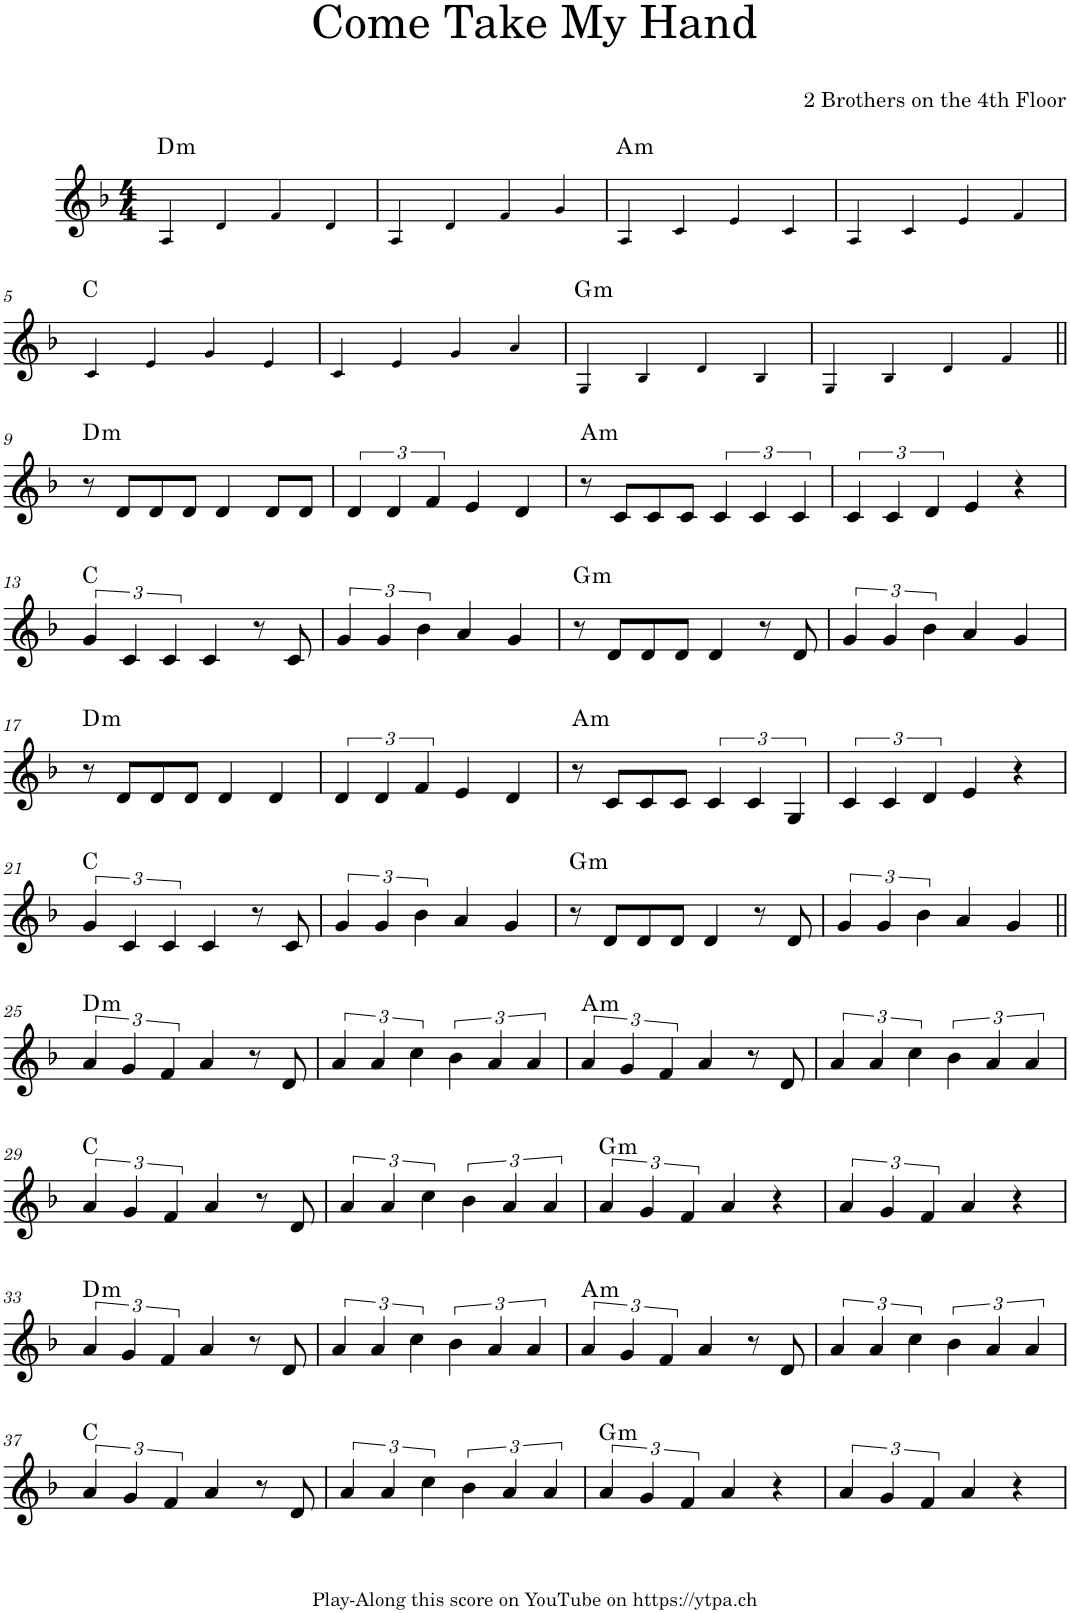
**kern	**harte
*part1	*part1
*staff1	*
*I"Piano	*
*I'Pno.	*
*clefG2	*
*k[b-]	*
*M4/4	*
=1	=1
!	!LO:H:kt=m
4A!/	D:min
4d!/	.
4f!/	.
4d!/	.
=2	=2
4A!/	.
4d!/	.
4f!/	.
4g!/	.
=3	=3
!	!LO:H:kt=m
4A!/	A:min
4c!/	.
4e!/	.
4c!/	.
=4	=4
4A!/	.
4c!/	.
4e!/	.
4f!/	.
!!LO:LB:g=z
=5	=5
4c!/	C:maj
4e!/	.
4g!/	.
4e!/	.
=6	=6
4c!/	.
4e!/	.
4g!/	.
4a!/	.
=7	=7
!	!LO:H:kt=m
4G!/	G:min
4B-!/	.
4d!/	.
4B-!/	.
=8	=8
4G!/	.
4B-!/	.
4d!/	.
4f!/	.
!!LO:LB:g=z
=9||	=9||
!	!LO:H:kt=m
8r	D:min
8d/L	.
8d/	.
8d/J	.
4d/	.
8d/L	.
8d/J	.
=10	=10
6d/	.
6d/	.
6f/	.
4e/	.
4d/	.
=11	=11
!	!LO:H:kt=m
8r	A:min
8c/L	.
8c/	.
8c/J	.
6c/	.
6c/	.
6c/	.
=12	=12
6c/	.
6c/	.
6d/	.
4e/	.
4r	.
!!LO:LB:g=z
=13	=13
6g/	C:maj
6c/	.
6c/	.
4c/	.
8r	.
8c/	.
=14	=14
6g/	.
6g/	.
6b-\	.
4a/	.
4g/	.
=15	=15
!	!LO:H:kt=m
8r	G:min
8d/L	.
8d/	.
8d/J	.
4d/	.
8r	.
8d/	.
=16	=16
6g/	.
6g/	.
6b-\	.
4a/	.
4g/	.
!!LO:LB:g=z
=17	=17
!	!LO:H:kt=m
8r	D:min
8d/L	.
8d/	.
8d/J	.
4d/	.
4d/	.
=18	=18
6d/	.
6d/	.
6f/	.
4e/	.
4d/	.
=19	=19
!	!LO:H:kt=m
8r	A:min
8c/L	.
8c/	.
8c/J	.
6c/	.
6c/	.
6G/	.
=20	=20
6c/	.
6c/	.
6d/	.
4e/	.
4r	.
!!LO:LB:g=z
=21	=21
6g/	C:maj
6c/	.
6c/	.
4c/	.
8r	.
8c/	.
=22	=22
6g/	.
6g/	.
6b-\	.
4a/	.
4g/	.
=23	=23
!	!LO:H:kt=m
8r	G:min
8d/L	.
8d/	.
8d/J	.
4d/	.
8r	.
8d/	.
=24	=24
6g/	.
6g/	.
6b-\	.
4a/	.
4g/	.
!!LO:LB:g=z
=25||	=25||
!	!LO:H:kt=m
6a/	D:min
6g/	.
6f/	.
4a/	.
8r	.
8d/	.
=26	=26
6a/	.
6a/	.
6cc\	.
6b-\	.
6a/	.
6a/	.
=27	=27
!	!LO:H:kt=m
6a/	A:min
6g/	.
6f/	.
4a/	.
8r	.
8d/	.
=28	=28
6a/	.
6a/	.
6cc\	.
6b-\	.
6a/	.
6a/	.
!!LO:LB:g=z
=29	=29
6a/	C:maj
6g/	.
6f/	.
4a/	.
8r	.
8d/	.
=30	=30
6a/	.
6a/	.
6cc\	.
6b-\	.
6a/	.
6a/	.
=31	=31
!	!LO:H:kt=m
6a/	G:min
6g/	.
6f/	.
4a/	.
4r	.
=32	=32
6a/	.
6g/	.
6f/	.
4a/	.
4r	.
!!LO:LB:g=z
=33	=33
!	!LO:H:kt=m
6a/	D:min
6g/	.
6f/	.
4a/	.
8r	.
8d/	.
=34	=34
6a/	.
6a/	.
6cc\	.
6b-\	.
6a/	.
6a/	.
=35	=35
!	!LO:H:kt=m
6a/	A:min
6g/	.
6f/	.
4a/	.
8r	.
8d/	.
=36	=36
6a/	.
6a/	.
6cc\	.
6b-\	.
6a/	.
6a/	.
!!LO:LB:g=z
=37	=37
6a/	C:maj
6g/	.
6f/	.
4a/	.
8r	.
8d/	.
=38	=38
6a/	.
6a/	.
6cc\	.
6b-\	.
6a/	.
6a/	.
=39	=39
!	!LO:H:kt=m
6a/	G:min
6g/	.
6f/	.
4a/	.
4r	.
=40	=40
6a/	.
6g/	.
6f/	.
4a/	.
4r	.
=	=
*-	*-
